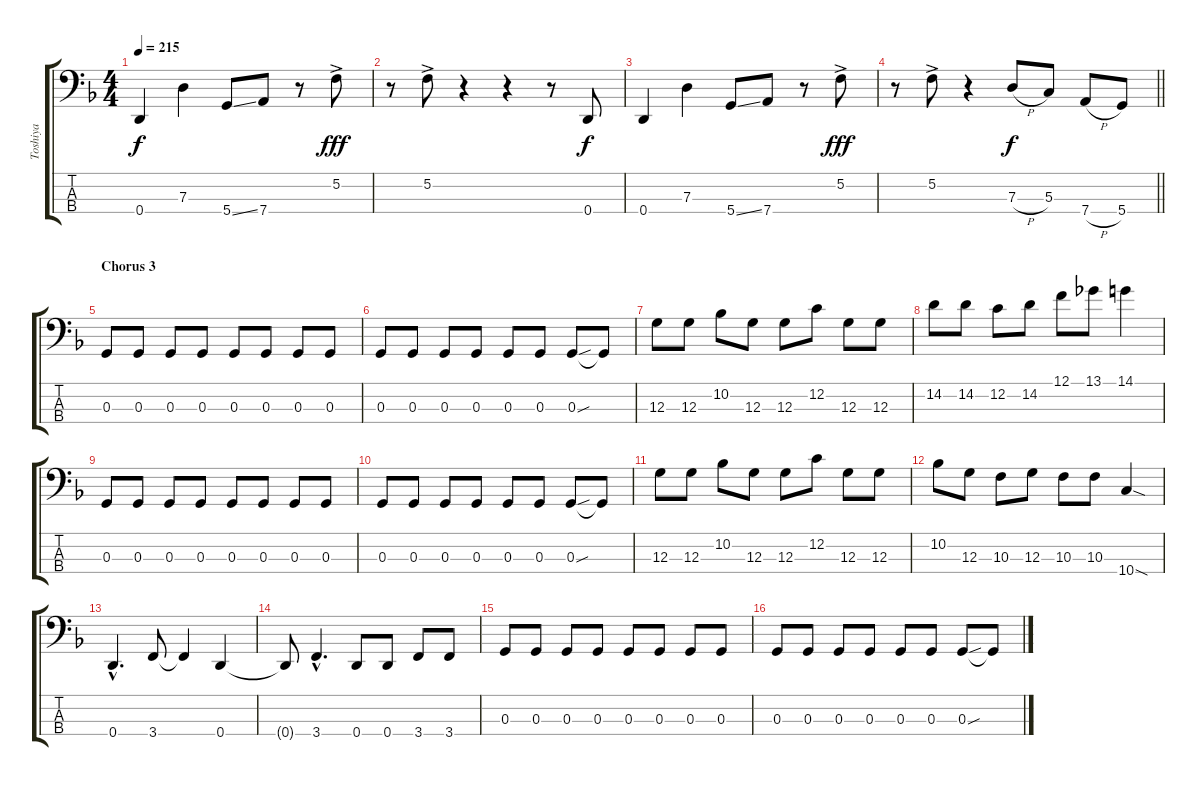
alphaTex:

\track ("Toshiya" "Toshiya") {instrument electricbasspick}
\staff {score tabs}
\tuning (F2 C2 G1 D1) {hide}
\ts (4 4)
\tempo 215
\clef f4
\ks f
0.4.4{dy f} 7.3.4 5.4{ss}.8 7.4.8 r.8 5.2{ac}.8{dy fff} |
r.8 5.2{ac}.8 r.4 r.4 r.8 0.4.8{dy f} |
0.4.4 7.3.4 5.4{ss}.8 7.4.8 r.8 5.2{ac}.8{dy fff} |
\barLineRight lightlight
r.8 5.2{ac}.8 r.4 7.3{h}.8{dy f} 5.3.8 7.4{h}.8 5.4.8 |
\section ("" "Chorus 3")
0.3.8 0.3.8 0.3.8 0.3.8 0.3.8 0.3.8 0.3.8 0.3.8 |
0.3.8 0.3.8 0.3.8 0.3.8 0.3.8 0.3.8 0.3{sou}.8 0.3{t}.8 |
12.3.8 12.3.8 10.2.8 12.3.8 12.3.8 12.2.8 12.3.8 12.3.8 |
14.2.8 14.2.8 12.2.8 14.2.8 12.1.8 13.1.8 14.1.4 |
0.3.8 0.3.8 0.3.8 0.3.8 0.3.8 0.3.8 0.3.8 0.3.8 |
0.3.8 0.3.8 0.3.8 0.3.8 0.3.8 0.3.8 0.3{sou}.8 0.3{t}.8 |
12.3.8 12.3.8 10.2.8 12.3.8 12.3.8 12.2.8 12.3.8 12.3.8 |
10.2.8 12.3.8 10.3.8 12.3.8 10.3.8 10.3.8 10.4{sod}.4 |
0.4{hac}.4{d} 3.4.8 3.4{t}.4 0.4.4 |
0.4{t}.8 3.4{hac}.4{d} 0.4.8 0.4.8 3.4.8 3.4.8 |
0.3.8 0.3.8 0.3.8 0.3.8 0.3.8 0.3.8 0.3.8 0.3.8 |
0.3.8 0.3.8 0.3.8 0.3.8 0.3.8 0.3.8 0.3{sou}.8 0.3{t}.8
